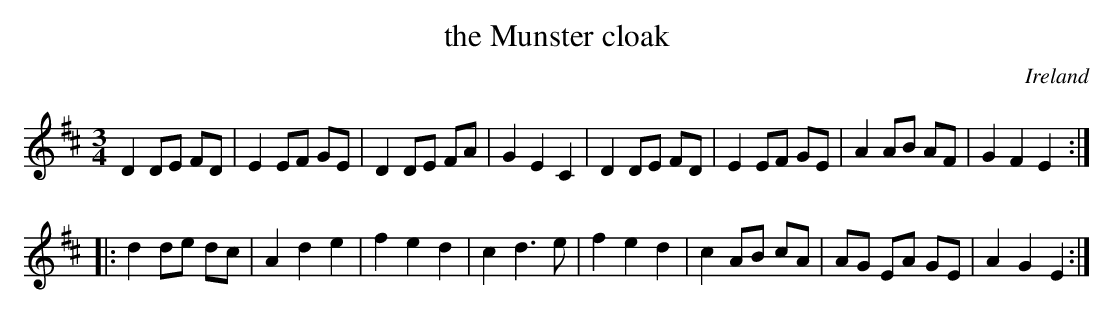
X:1
T:the Munster cloak
O:Ireland
M:3/4
K:D
D2 DE FD|E2 EF GE|D2 DE FA|G2 E2 C2|\
D2 DE FD|E2 EF GE|A2 AB AF|G2 F2 E2:|
|:d2 de dc|A2 d2 e2|f2 e2 d2|c2 d3 e|\
f2 e2 d2|c2 AB cA|AG EA GE|A2 G2 E2:|
